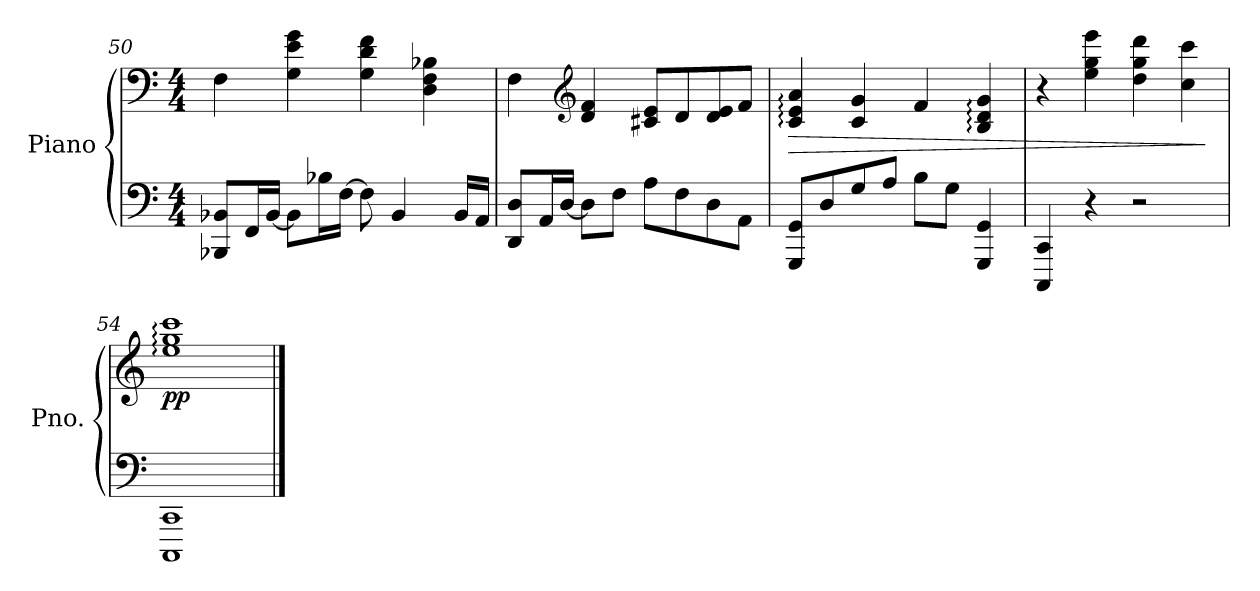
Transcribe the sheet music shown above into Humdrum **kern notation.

**kern	**kern	**dynam
*part1	*part1	*part1
*staff2	*staff1	*staff1/2
*I"Piano	*	*
*I'Pno.	*	*
*clefF4	*clefF4	*
*k[]	*k[]	*
*M4/4	*M4/4	*
=50	=50	=50
8BBB-X/ 8BB-X/L	4F\	.
16FF/L	.	.
[16BB-/JJ	.	.
8BB-\L]	4G\ 4e\ 4g\	.
16B-X\L	.	.
[16F\JJ	.	.
8F\]	4G\ 4d\ 4f\	.
4BB-/	.	.
.	4D\ 4F\ 4B-X\	.
16BB-/LL	.	.
16AA/JJ	.	.
!!LO:LB:g=z
=51	=51	=51
8DD/ 8D/L	4F\	.
16AA/L	.	.
[16D/JJ	.	.
*	*clefG2	*
8D\L]	4d/ 4f/	.
8F\J	.	.
8A\L	8c#X/ 8e/L	.
8F\	8d/	.
8D\	8d/ 8e/	.
8AA\J	8f/J	.
=52	=52	=52
!	!	!LO:HP:b
8GGG/ 8GG/L	4c/: 4e/: 4a/:	>
8D/	.	.
8G/	4c/ 4g/	.
8A/J	.	.
8B\L	4f/	.
8G\J	.	.
4GGG/ 4GG/	4B/: 4d/: 4g/:	.
=53	=53	=53
4CCC/ 4CC/	4r	.
4r	4ee\ 4gg\ 4eee\	.
2r	4dd\ 4gg\ 4ddd\	.
.	4cc\ 4ccc\	.
.	.	]
=54	=54	=54
!	!	!LO:DY:b
1CCC 1CC	1ee: 1gg: 1ccc:	pp
==	==	==
*-	*-	*-
